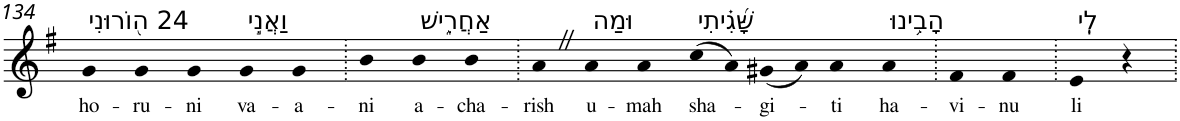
**kern	**text
*part1	*part1
*staff1	*staff1
*I"Piano	*
*I'Pno	*
!!LO:PB:g=z
*clefG2	*
*k[f#]	*
*G:	*
=134	=134
!LO:TX:a:t=24 ה֭וֹרוּנִי	!
!	!LO:LY:b
4g	ho-
!	!LO:LY:b
4g	-ru-
!	!LO:LY:b
4g	-ni
!LO:TX:a:t=וַאֲנִ֣י	!
!	!LO:LY:b
4g	va-
!	!LO:LY:b
4g	-a-
=135.	=135.
!	!LO:LY:b
4b	-ni
!LO:TX:a:t=אַחֲרִ֑ישׁ	!
!	!LO:LY:b
4b	a-
!	!LO:LY:b
4b	-cha-
=136.	=136.
!	!LO:LY:b
4aZ	-rish
!LO:TX:a:t=וּמַה	!
!	!LO:LY:b
4a	u-
!	!LO:LY:b
4a	-mah
!LO:TX:a:t=שָּׁ֝גִ֗יתִי	!
!	!LO:LY:b
(8cc	sha-
8a)	.
!	!LO:LY:b
(8g#X	-gi-
8a)	.
!	!LO:LY:b
4a	-ti
!LO:TX:a:t=הָבִ֥ינוּ	!
!	!LO:LY:b
4a	ha-
=137.	=137.
!	!LO:LY:b
4f#	-vi-
!	!LO:LY:b
4f#	-nu
=138.	=138.
!LO:TX:a:t=לִֽי	!
!	!LO:LY:b
4e	li
4r	.
=.	=.
*-	*-
